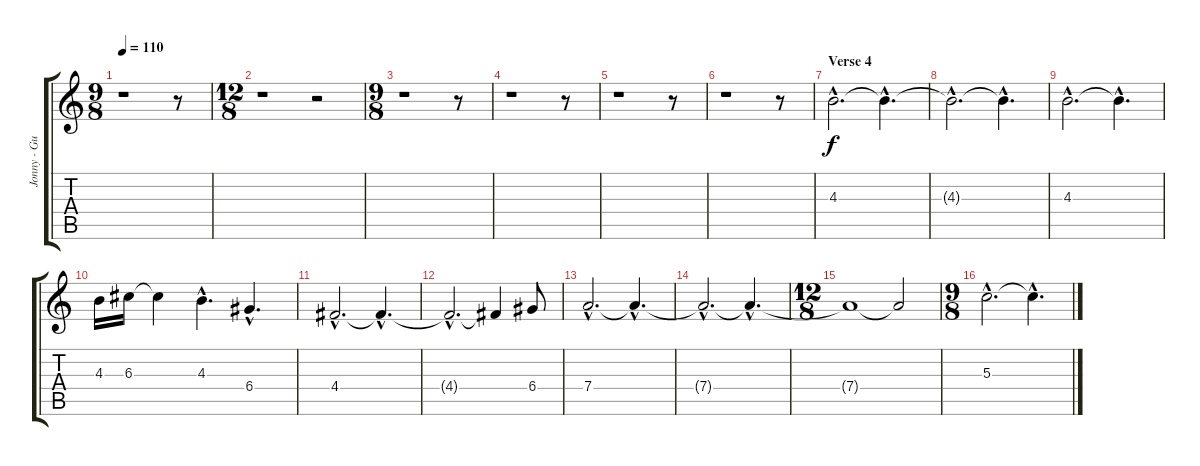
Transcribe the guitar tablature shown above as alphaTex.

\track ("Jonny - Guitar" "Jonny - Gu") {instrument overdrivenguitar}
\staff {score tabs}
\tuning (E4 B3 G3 D3 A2 E2) {hide}
\ts (9 8)
\tempo 110
\clef g2
\ks c
r.1{dy f} r.8 |
\ts (12 8)
r.1 r.2 |
\ts (9 8)
r.1 r.8 |
r.1 r.8 |
r.1 r.8 |
r.1 r.8 |
\section ("" "Verse 4")
4.3{hac}.2{d volume 12} 4.3{hac t}.4{d} |
4.3{hac t}.2{d} 4.3{hac t}.4{d} |
4.3{hac}.2{d} 4.3{hac t}.4{d} |
4.3.16 6.3.16 6.3{t}.4 4.3{hac}.4{d} 6.4{hac}.4{d} |
4.4{hac}.2{d} 4.4{hac t}.4{d} |
4.4{hac t}.2{d} 4.4{t}.4 6.4.8 |
7.4{hac}.2{d} 7.4{hac t}.4{d} |
7.4{hac t}.2{d} 7.4{hac t}.4{d} |
\ts (12 8)
7.4{t}.1 7.4{t}.2 |
\ts (9 8)
5.3{hac}.2{d} 5.3{hac t}.4{d}
